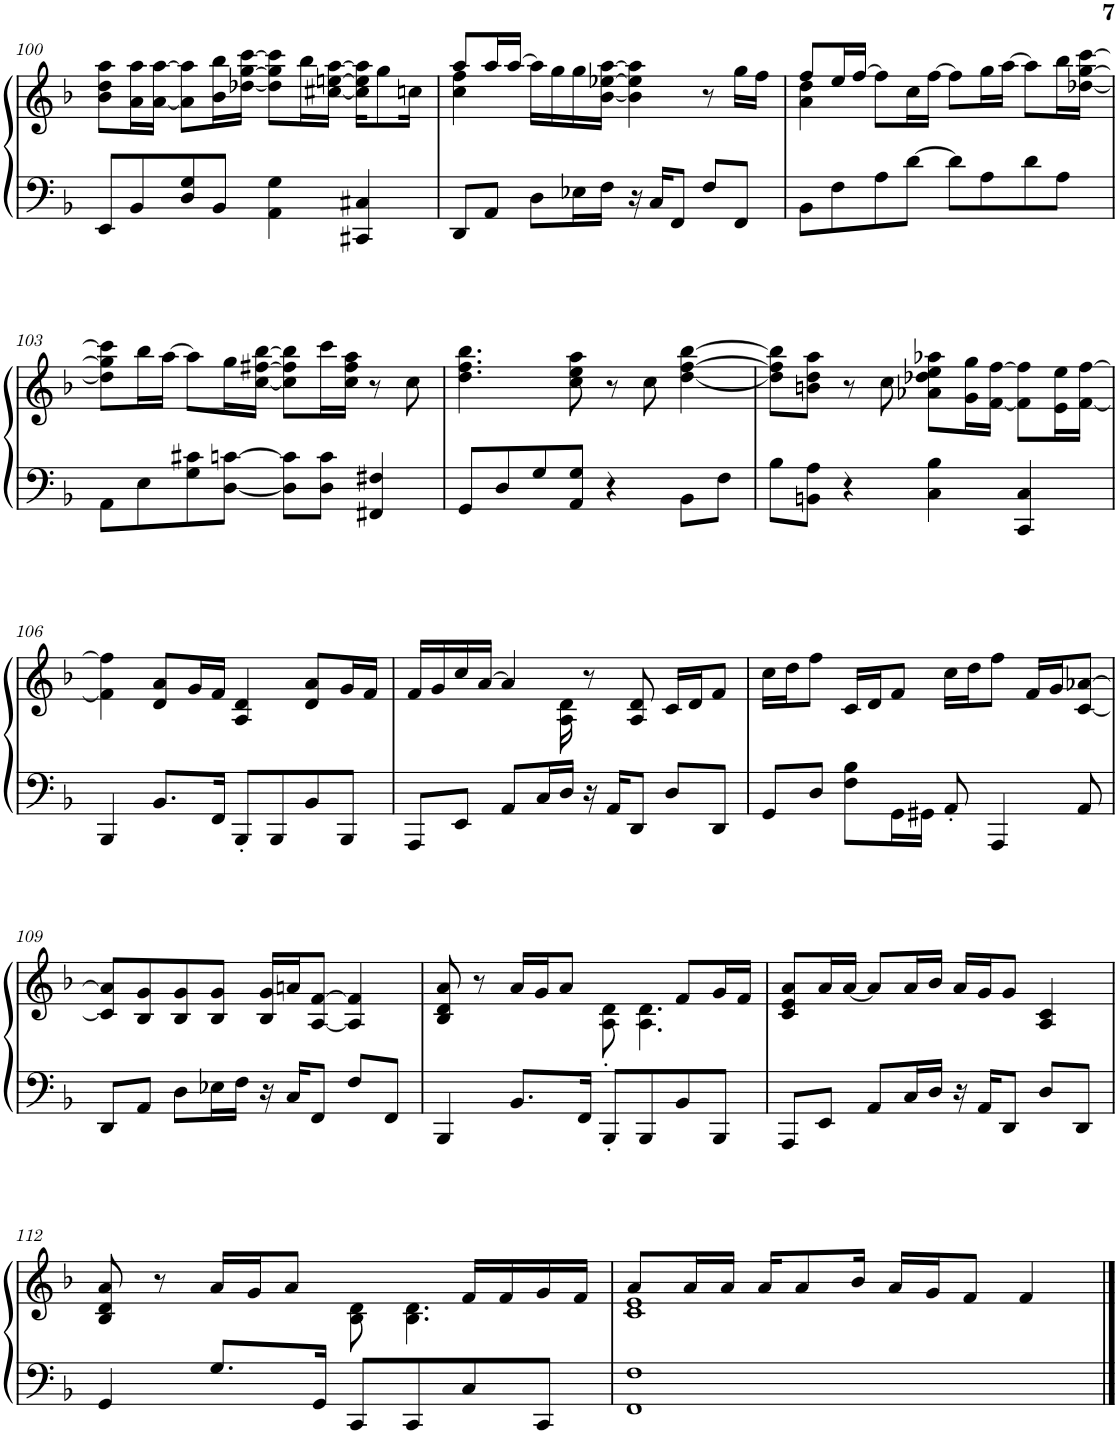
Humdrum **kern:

**kern	**kern
*part1	*part1
*staff2	*staff1
*I"Grand Piano	*
*I'Pno. 3	*
!!LO:PB:g=z
*clefF4	*clefG2
*k[b-]	*k[b-]
*M4/4	*M4/4
=100	=100
8EE/L	8b-\ 8dd\ 8aa\L
8BB-/	16a\ 16aa\L
.	[16a\ [16aa\JJ
8D/ 8G/	8a\] 8aa\]L
8BB-/J	16b-\ 16bb-\L
.	[16dd-X\ [16gg\ [16ccc\JJ
4AA\ 4G\	8dd-\] 8gg\] 8ccc\]L
.	16bb-\L
.	[16cc#X\ [16een\ [16aa\JJ
4CC#X/ 4C#X/	16cc#\] 16ee\] 16aa\]KL
.	8gg\
.	16ccn\Jk
=101	=101
*	*^
8DD/L	8aa/L	4cc\ 4ff\
8AA/J	16aa/L	.
.	[16aa/JJ	.
8D\L	16aa\LL]	2.ryy
.	16gg\	.
16E-X\L	16gg\	.
16F\JJ	[16b-\ [16ee-X\ [16aa\JJ	.
16r	4b-\] 4ee-\] 4aa\]	.
16C/KL	.	.
8FF/J	.	.
8F/L	8r	.
8FF/J	16gg\LL	.
.	16ff\JJ	.
=102	=102	=102
8BB-\L	8ff/L	4a\ 4dd\
8F\	16ee/L	.
.	[16ff/JJ	.
8A\	8ff\L]	2.ryy
[8d\J	16cc\L	.
.	[16ff\JJ	.
8d\L]	8ff\L]	.
8A\	16gg\L	.
.	[16aa\JJ	.
8d\	8aa\L]	.
8A\J	16bb-\L	.
.	[16dd-X\ [16gg\ [16ccc\JJ	.
*	*v	*v
!!LO:LB:g=z
=103	=103
8AA\L	8dd-\] 8gg\] 8ccc\]L
8E\	16bb-\L
.	[16aa\JJ
8G\ 8c#X\	8aa\L]
[8D\ [8cn\J	16gg\L
.	[16cc\ [16ff#X\ [16bb-\JJ
8D\] 8c\]L	8cc\] 8ff#\] 8bb-\]L
8D\ 8c\J	16ccc\L
.	16cc\ 16ff#\ 16aa\JJ
4FF#X/ 4F#X/	8r
.	8cc\
=104	=104
8GG/L	4.dd\ 4.ff\ 4.bb-\
8D/	.
8G/	.
8AA/ 8G/J	8cc\ 8ee\ 8aa\
4r	8r
.	8cc\
8BB-\L	[4dd\ [4ff\ [4bb-\
8F\J	.
=105	=105
8B-\L	8dd\] 8ff\] 8bb-\]L
8BBn\ 8A\J	8bn\ 8dd\ 8aa\J
4r	8r
.	8cc\
4C\ 4B-\	8a-X\ 8dd-X\ 8ee\ 8aa-X\L
.	16g\ 16gg\L
.	[16f\ [16ff\JJ
4CC/ 4C/	8f\] 8ff\]L
.	16e\ 16ee\L
.	[16f\ [16ff\JJ
!!LO:LB:g=z
=106	=106
4BBB-/	4f\] 4ff\]
8.BB-/L	8d/ 8a/L
.	16g/L
16FF/Jk	16f/JJ
8BBB-'/L	4A/ 4d/
8BBB-/	.
8BB-/	8d/ 8a/L
8BBB-/J	16g/L
.	16f/JJ
=107	=107
*	*^
8AAA/L	16f/LL	4..ryy
.	16g/	.
8EE/J	16cc/	.
.	[16a/JJ	.
8AA/L	4a/]	.
16C/L	.	.
16D/JJ	.	16A\ 16d\
16r	8r	2ryy
16AA/KL	.	.
8DD/J	8A/ 8d/	.
8D/L	16c/LL	.
.	16d/J	.
8DD/J	8f/J	.
*	*v	*v
=108	=108
8GG/L	16cc\LL
.	16dd\J
8D/J	8ff\J
8F\ 8B-\L	16c/LL
.	16d/J
16GG\L	8f/J
16GG#X\JJ	.
8AA'/	16cc\LL
.	16dd\J
4AAA/	8ff\J
.	16f/LL
.	16g/J
8AA/	[8c/ [8a-X/J
!!LO:LB:g=z
=109	=109
8DD/L	8c/] 8a-/]L
8AA/J	8B-/ 8g/
8D\L	8B-/ 8g/
16E-X\L	8B-/ 8g/J
16F\JJ	.
16r	16B-/ 16g/LL
16C/KL	16an/J
8FF/J	[8A/ [8f/J
8F/L	4A/] 4f/]
8FF/J	.
=110	=110
*	*^
4BBB-/	8B-/ 8d/ 8a/	2ryy
.	8r	.
8.BB-/L	16a/LL	.
.	16g/J	.
.	8a/J	.
16FF/Jk	.	.
8BBB-'/L	4ryy	8A\' 8d\'
8BBB-/	.	4.A\ 4.d\
8BB-/	8f/L	.
8BBB-/J	16g/L	.
.	16f/JJ	.
*	*v	*v
=111	=111
8AAA/L	8c/ 8e/ 8a/L
8EE/J	16a/L
.	[16a/JJ
8AA/L	8a/L]
16C/L	16a/L
16D/JJ	16b-/JJ
16r	16a/LL
16AA/KL	16g/J
8DD/J	8g/J
8D/L	4A/ 4c/
8DD/J	.
!!LO:LB:g=z
=112	=112
*	*^
4GG/	8B-/ 8d/ 8a/	2ryy
.	8r	.
8.G/L	16a/LL	.
.	16g/J	.
.	8a/J	.
16GG/Jk	.	.
8CC/L	4ryy	8B-\ 8d\
8CC/	.	4.B-\ 4.d\
8C/	16f/LL	.
.	16f/	.
8CC/J	16g/	.
.	16f/JJ	.
=113	=113	=113
1FF 1F	8a/L	1c 1e
.	16a/L	.
.	16a/JJ	.
.	16a/KL	.
.	8a/	.
.	16b-/Jk	.
.	16a/LL	.
.	16g/J	.
.	8f/J	.
.	4f/	.
*	*v	*v
==	==
*-	*-
